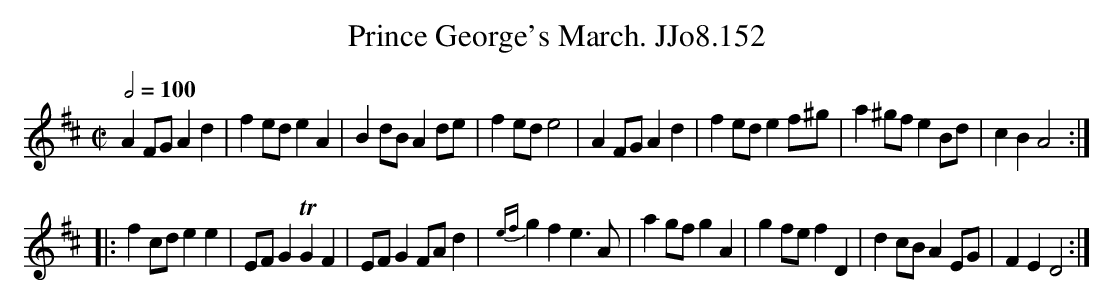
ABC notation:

X:1
T:Prince George's March. JJo8.152
M:C|
L:1/8
Q:1/2=100
K:D
A2FGA2d2|f2ede2A2|B2dBA2de|f2ede4|A2FGA2d2|f2ede2f^g|a2^gfe2Bd|c2B2A4:|
|:f2cde2e2|EFG2TG2F2|EFG2FAd2|{ef}g2f2e3A|a2gfg2A2|g2fef2D2|d2cBA2EG|F2E2D4:|
